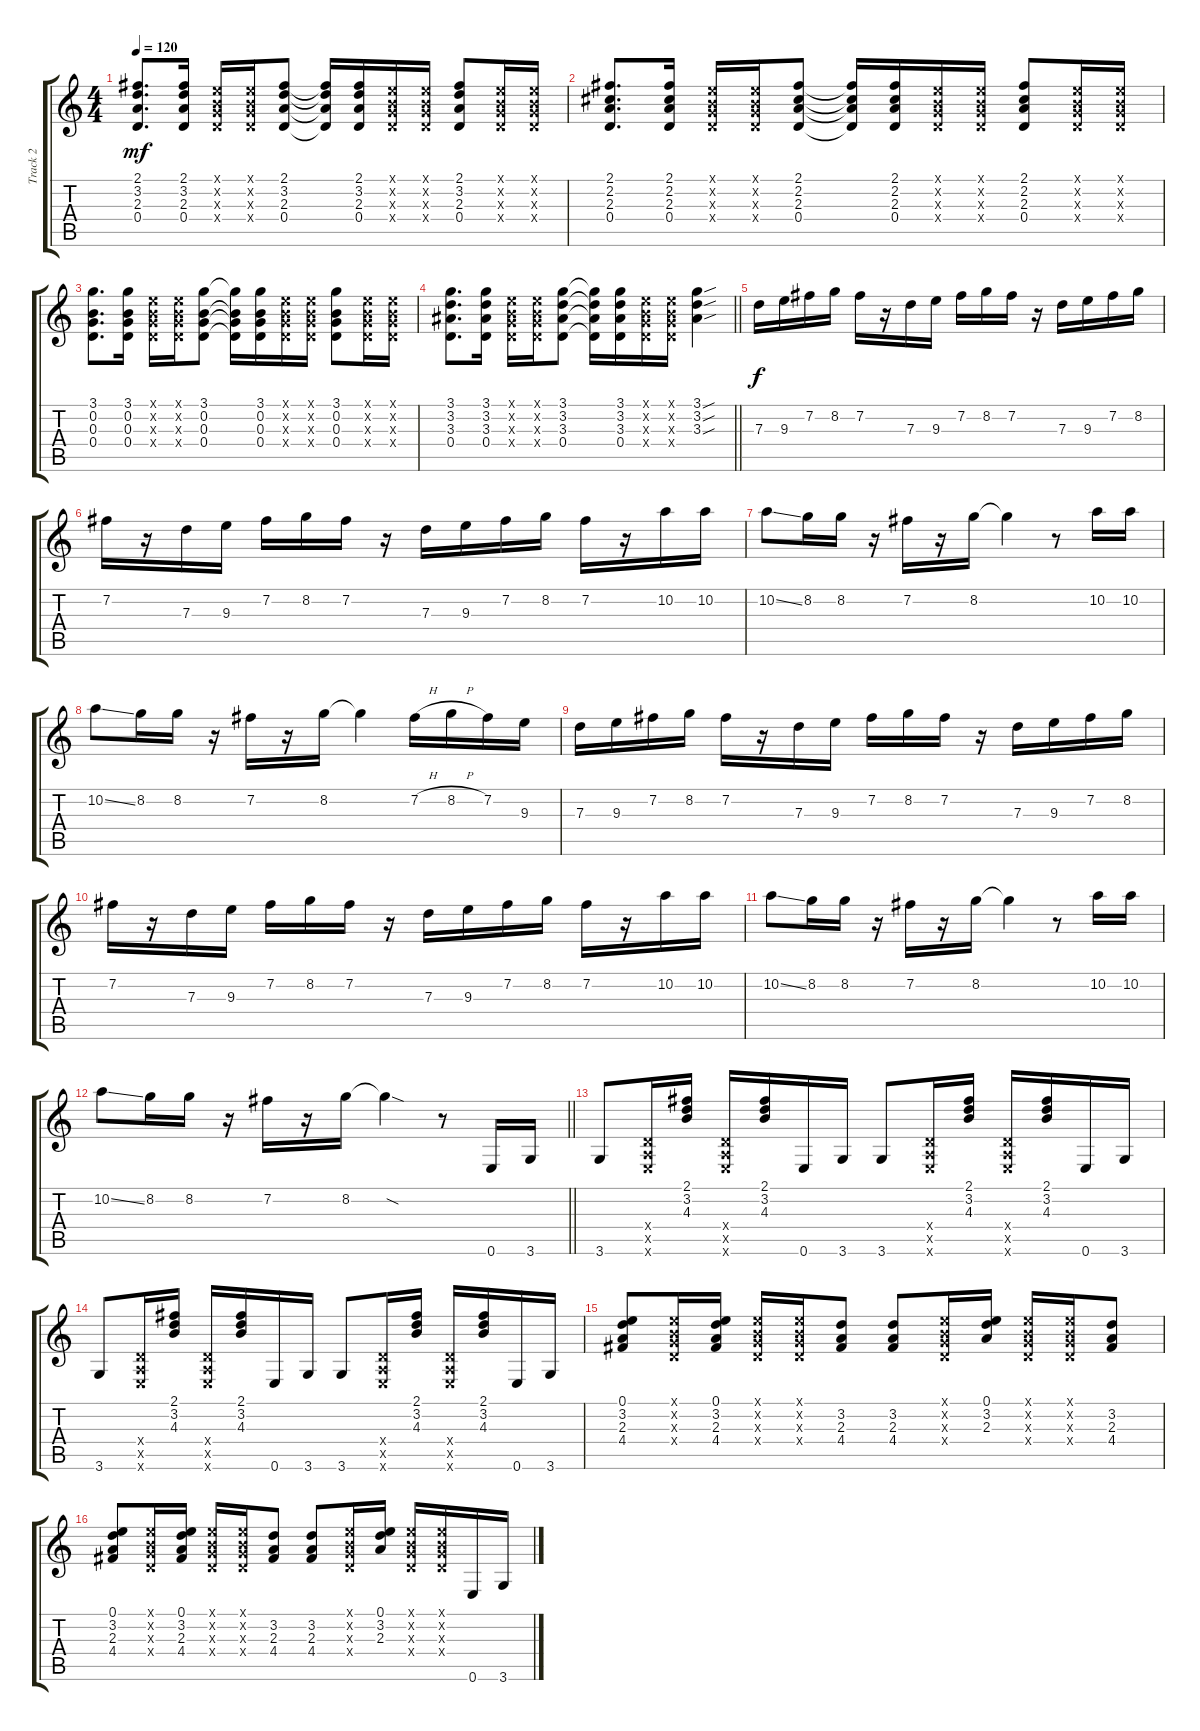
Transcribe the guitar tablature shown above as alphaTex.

\track ("Track 2" "Track 2") {instrument acousticguitarsteel}
\staff {score tabs}
\tuning (E4 B3 G3 D3 A2 E2) {hide}
\ts (4 4)
\tempo 120
\clef g2
\ks c
(2.1 3.2 2.3 0.4).8{d dy mf} (2.1 3.2 2.3 0.4).16 (0.1{x} 0.2{x} 0.3{x} 0.4{x}).16 (0.1{x} 0.2{x} 0.3{x} 0.4{x}).16 (2.1 3.2 2.3 0.4).8 (2.1{t} 3.2{t} 2.3{t} 0.4{t}).16 (2.1 3.2 2.3 0.4).16 (0.1{x} 0.2{x} 0.3{x} 0.4{x}).16 (0.1{x} 0.2{x} 0.3{x} 0.4{x}).16 (2.1 3.2 2.3 0.4).8 (0.1{x} 0.2{x} 0.3{x} 0.4{x}).16 (0.1{x} 0.2{x} 0.3{x} 0.4{x}).16 |
(2.1 2.2 2.3 0.4).8{d} (2.1 2.2 2.3 0.4).16 (0.1{x} 0.2{x} 0.3{x} 0.4{x}).16 (0.1{x} 0.2{x} 0.3{x} 0.4{x}).16 (2.1 2.2 2.3 0.4).8 (2.1{t} 2.2{t} 2.3{t} 0.4{t}).16 (2.1 2.2 2.3 0.4).16 (0.1{x} 0.2{x} 0.3{x} 0.4{x}).16 (0.1{x} 0.2{x} 0.3{x} 0.4{x}).16 (2.1 2.2 2.3 0.4).8 (0.1{x} 0.2{x} 0.3{x} 0.4{x}).16 (0.1{x} 0.2{x} 0.3{x} 0.4{x}).16 |
(3.1 0.2 0.3 0.4).8{d} (3.1 0.2 0.3 0.4).16 (0.1{x} 0.2{x} 0.3{x} 0.4{x}).16 (0.1{x} 0.2{x} 0.3{x} 0.4{x}).16 (3.1 0.2 0.3 0.4).8 (3.1{t} 0.2{t} 0.3{t} 0.4{t}).16 (3.1 0.2 0.3 0.4).16 (0.1{x} 0.2{x} 0.3{x} 0.4{x}).16 (0.1{x} 0.2{x} 0.3{x} 0.4{x}).16 (3.1 0.2 0.3 0.4).8 (0.1{x} 0.2{x} 0.3{x} 0.4{x}).16 (0.1{x} 0.2{x} 0.3{x} 0.4{x}).16 |
\barLineRight lightlight
(3.1 3.2 3.3 0.4).8{d} (3.1 3.2 3.3 0.4).16 (0.1{x} 0.2{x} 0.3{x} 0.4{x}).16 (0.1{x} 0.2{x} 0.3{x} 0.4{x}).16 (3.1 3.2 3.3 0.4).8 (3.1{t} 3.2{t} 3.3{t} 0.4{t}).16 (3.1 3.2 3.3 0.4).16 (0.1{x} 0.2{x} 0.3{x} 0.4{x}).16 (0.1{x} 0.2{x} 0.3{x} 0.4{x}).16 (3.1{sou} 3.2{sou} 3.3{sou}).4 |
7.3.16{dy f} 9.3.16 7.2.16 8.2.16 7.2.16 r.16 7.3.16 9.3.16 7.2.16 8.2.16 7.2.16 r.16 7.3.16 9.3.16 7.2.16 8.2.16 |
7.2.16 r.16 7.3.16 9.3.16 7.2.16 8.2.16 7.2.16 r.16 7.3.16 9.3.16 7.2.16 8.2.16 7.2.16 r.16 10.2.16 10.2.16 |
10.2{ss}.8 8.2.16 8.2.16 r.16 7.2.16 r.16 8.2.16 8.2{t}.4 r.8 10.2.16 10.2.16 |
10.2{ss}.8 8.2.16 8.2.16 r.16 7.2.16 r.16 8.2.16 8.2{t}.4 7.2{h}.16 8.2{h}.16 7.2.16 9.3.16 |
7.3.16 9.3.16 7.2.16 8.2.16 7.2.16 r.16 7.3.16 9.3.16 7.2.16 8.2.16 7.2.16 r.16 7.3.16 9.3.16 7.2.16 8.2.16 |
7.2.16 r.16 7.3.16 9.3.16 7.2.16 8.2.16 7.2.16 r.16 7.3.16 9.3.16 7.2.16 8.2.16 7.2.16 r.16 10.2.16 10.2.16 |
10.2{ss}.8 8.2.16 8.2.16 r.16 7.2.16 r.16 8.2.16 8.2{t}.4 r.8 10.2.16 10.2.16 |
\barLineRight lightlight
10.2{ss}.8 8.2.16 8.2.16 r.16 7.2.16 r.16 8.2.16 8.2{sod t}.4 r.8 0.6.16 3.6.16 |
3.6.8 (0.4{x} 0.5{x} 0.6{x}).16 (2.1 3.2 4.3).16 (0.4{x} 0.5{x} 0.6{x}).16 (2.1 3.2 4.3).16 0.6.16 3.6.16 3.6.8 (0.4{x} 0.5{x} 0.6{x}).16 (2.1 3.2 4.3).16 (0.4{x} 0.5{x} 0.6{x}).16 (2.1 3.2 4.3).16 0.6.16 3.6.16 |
3.6.8 (0.4{x} 0.5{x} 0.6{x}).16 (2.1 3.2 4.3).16 (0.4{x} 0.5{x} 0.6{x}).16 (2.1 3.2 4.3).16 0.6.16 3.6.16 3.6.8 (0.4{x} 0.5{x} 0.6{x}).16 (2.1 3.2 4.3).16 (0.4{x} 0.5{x} 0.6{x}).16 (2.1 3.2 4.3).16 0.6.16 3.6.16 |
(0.1 3.2 2.3 4.4).8 (0.1{x} 0.2{x} 0.3{x} 0.4{x}).16 (0.1 3.2 2.3 4.4).16 (0.1{x} 0.2{x} 0.3{x} 0.4{x}).16 (0.1{x} 0.2{x} 0.3{x} 0.4{x}).16 (3.2 2.3 4.4).8 (3.2 2.3 4.4).8 (0.1{x} 0.2{x} 0.3{x} 0.4{x}).16 (0.1 3.2 2.3).16 (0.1{x} 0.2{x} 0.3{x} 0.4{x}).16 (0.1{x} 0.2{x} 0.3{x} 0.4{x}).16 (3.2 2.3 4.4).8 |
(0.1 3.2 2.3 4.4).8 (0.1{x} 0.2{x} 0.3{x} 0.4{x}).16 (0.1 3.2 2.3 4.4).16 (0.1{x} 0.2{x} 0.3{x} 0.4{x}).16 (0.1{x} 0.2{x} 0.3{x} 0.4{x}).16 (3.2 2.3 4.4).8 (3.2 2.3 4.4).8 (0.1{x} 0.2{x} 0.3{x} 0.4{x}).16 (0.1 3.2 2.3).16 (0.1{x} 0.2{x} 0.3{x} 0.4{x}).16 (0.1{x} 0.2{x} 0.3{x} 0.4{x}).16 0.6.16 3.6.16
